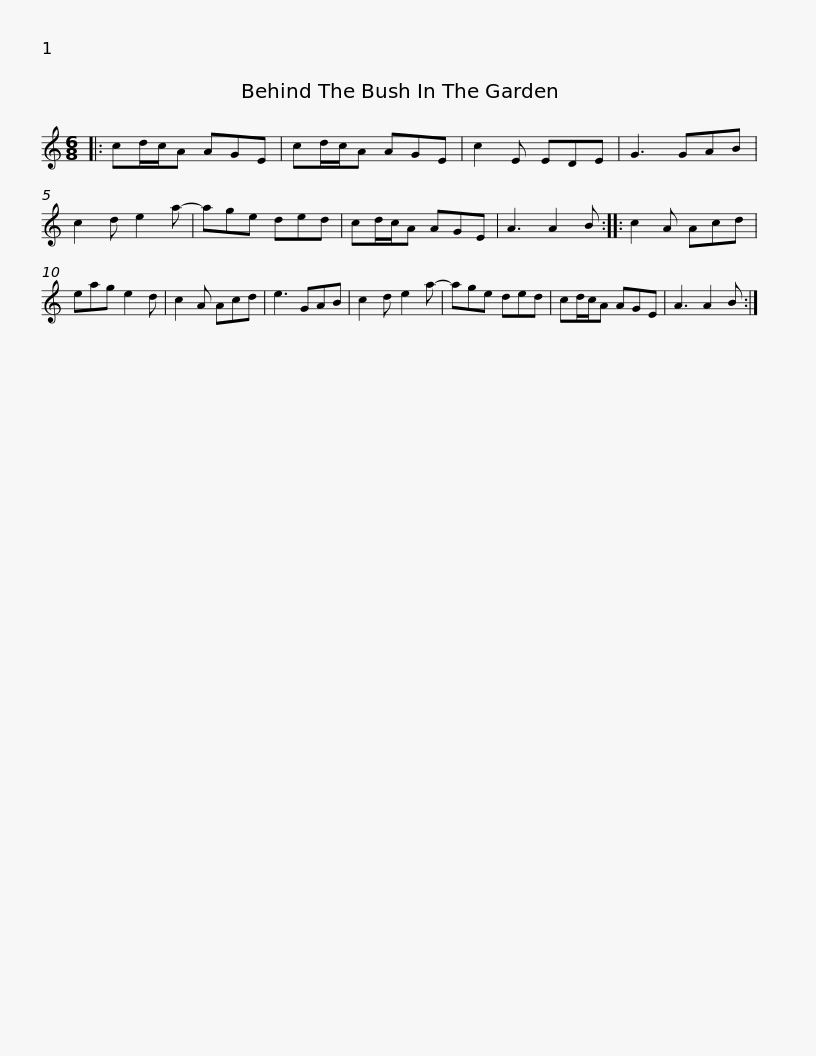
X:1
L:1/8
M:6/8
I:linebreak $
K:C
V:1 treble
V:1
|: cd/c/A AGE | cd/c/A AGE | c2 E EDE | G3 GAB | c2 d e2 a- | %5
 age ded | cd/c/A AGE |$ A3 A2 B :: c2 A Acd | eag e2 d | %10
 c2 A Acd | e3 GAB | c2 d e2 a- | age ded | cd/c/A AGE |$ %15
 A3 A2 B :| %16
